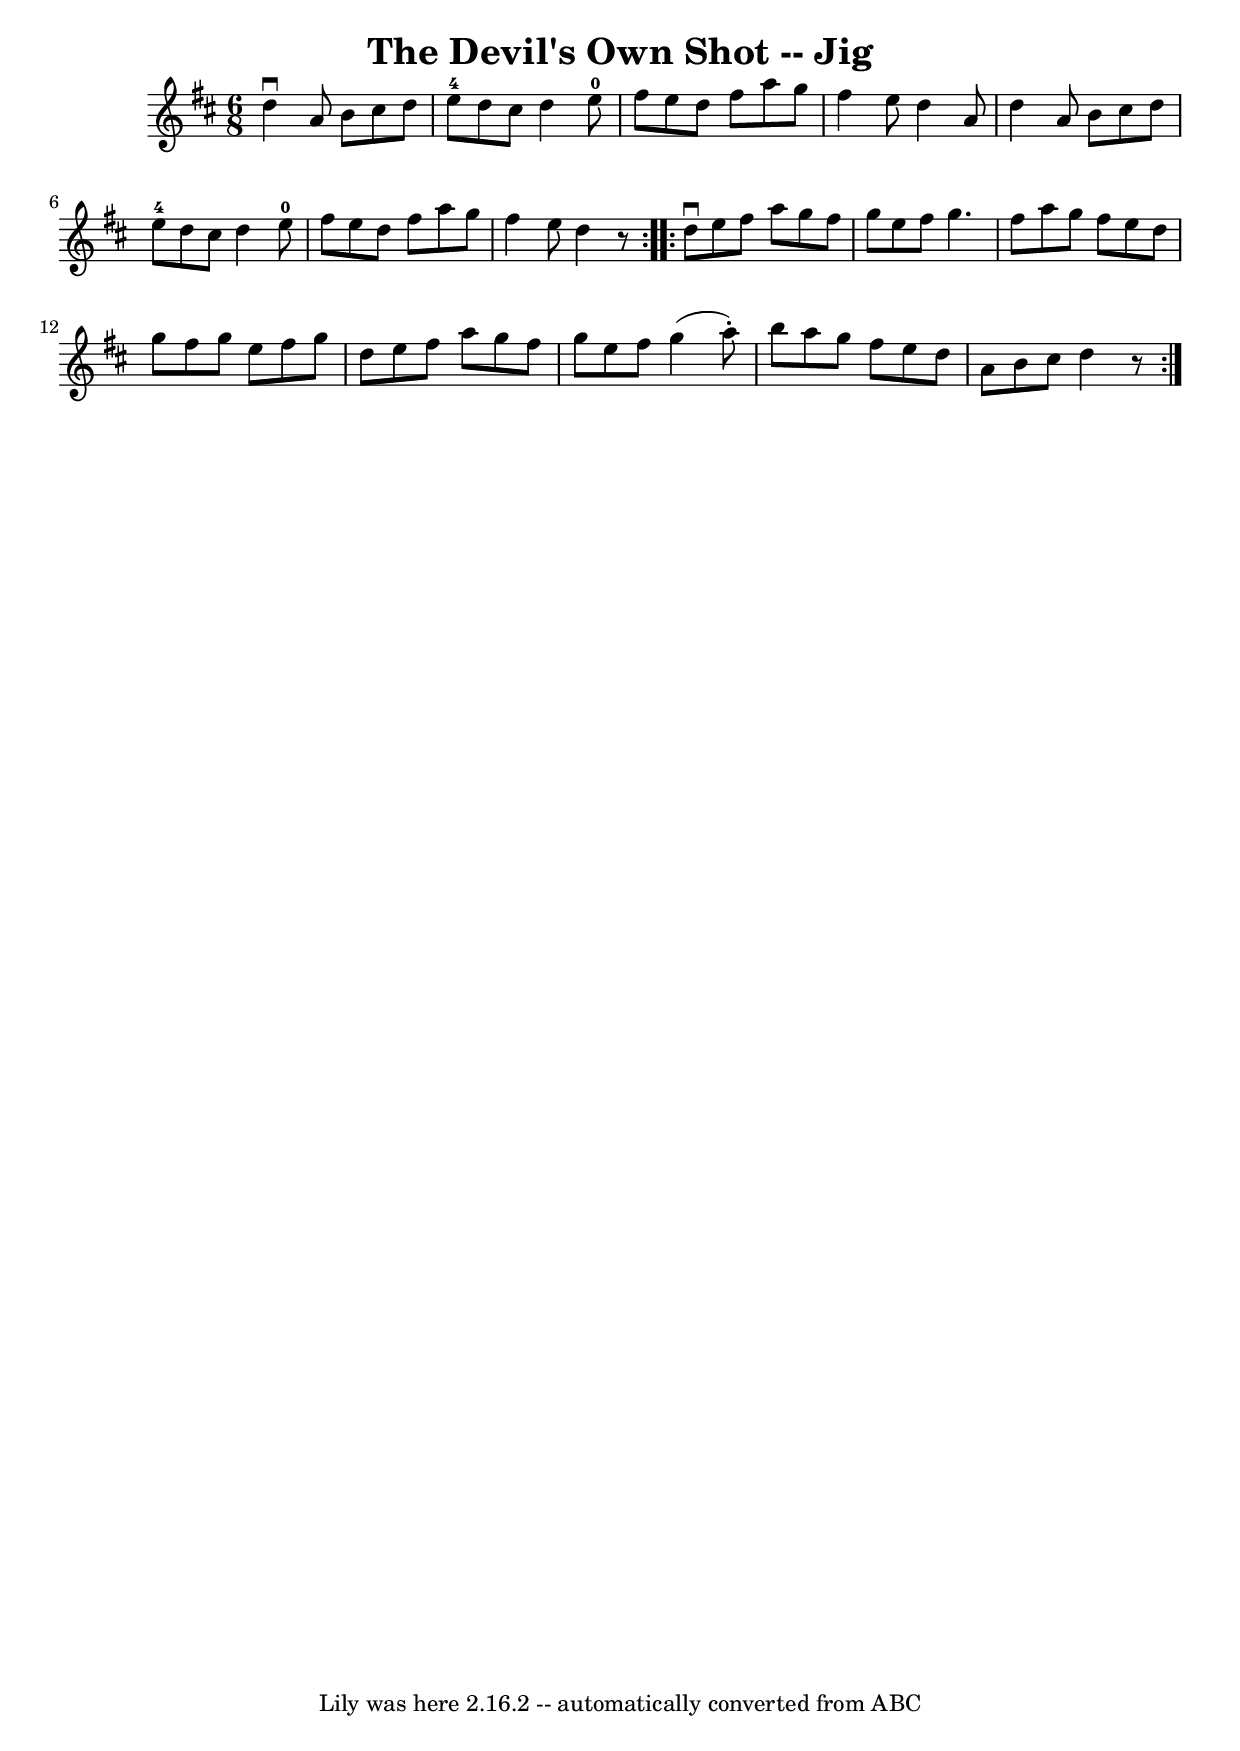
\version "2.16.2"
\include "Mammoth.ily"
\header {
  %% book = "Ryan's Mammoth Collection"
  crossRefNumber = "1"
  footnotes = ""
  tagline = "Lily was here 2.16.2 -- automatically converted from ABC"
  title = "The Devil's Own Shot -- Jig"

}
voicedefault =  {



  \repeat volta 2 {

    \time 6/8 
    \key d \major
 d''4^\downbow a'8 b'8 cis''8 d''8  
    |
    e''8-4 d''8 cis''8 d''4 e''8-0 |
    fis''8    
    e''8 d''8 fis''8 a''8 g''8  |
    fis''4 e''8 d''4    
    a'8  |
    d''4 a'8 b'8 cis''8 d''8  |
    e''8-4   
    d''8 cis''8 d''4 e''8-0 |
    fis''8 e''8 d''8 fis''8 
    a''8 g''8  |
    fis''4 e''8 d''4    r8 
  } 
  \repeat volta 2 {
    
    d''8^\downbow e''8 fis''8 a''8 g''8 fis''8  |
    g''8    
    e''8 fis''8 g''4.    |
    fis''8 a''8 g''8 fis''8 e''8  
    d''8  |
    g''8 fis''8 g''8 e''8 fis''8 g''8  |
    
    d''8 e''8 fis''8 a''8 g''8 fis''8  |
    g''8 e''8    
    fis''8 g''4 (a''8 -.) |
    b''8 a''8 g''8 fis''8 e''8 
    d''8  |
    a'8 b'8 cis''8 d''4    r8 
  }   

}

\score{
  <<

    \context Staff="default"
    {
      \voicedefault 
      
    }

  >>
  \layout {
    
  }
  \midi {
  }

}
